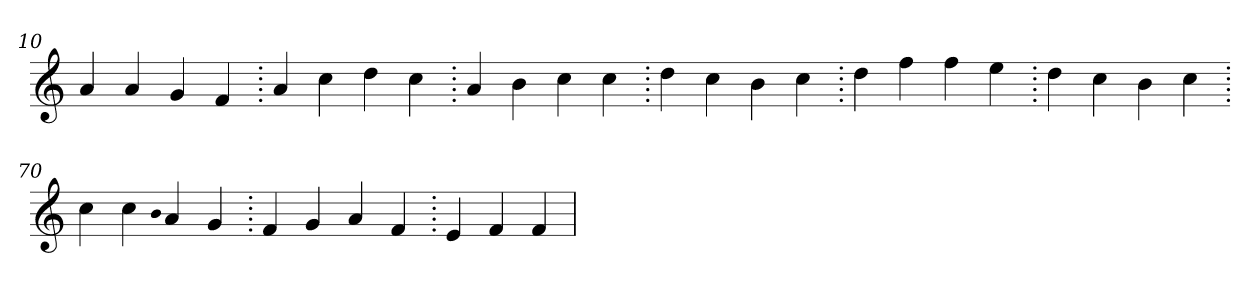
**kern
*part1
*staff1
*clefG2
=10.
4a
4a
4g
4f
=20.
4a
4cc
4dd
4cc
=30.
4a
4b
4cc
4cc
=40.
4dd
4cc
4b
4cc
=50.
4dd
4ff
4ff
4ee
=60.
4dd
4cc
4b
4cc
=70.
4cc
4cc
qqb
4a
4g
=80.
4f
4g
4a
4f
=90.
4e
4f
4f
=
*-
